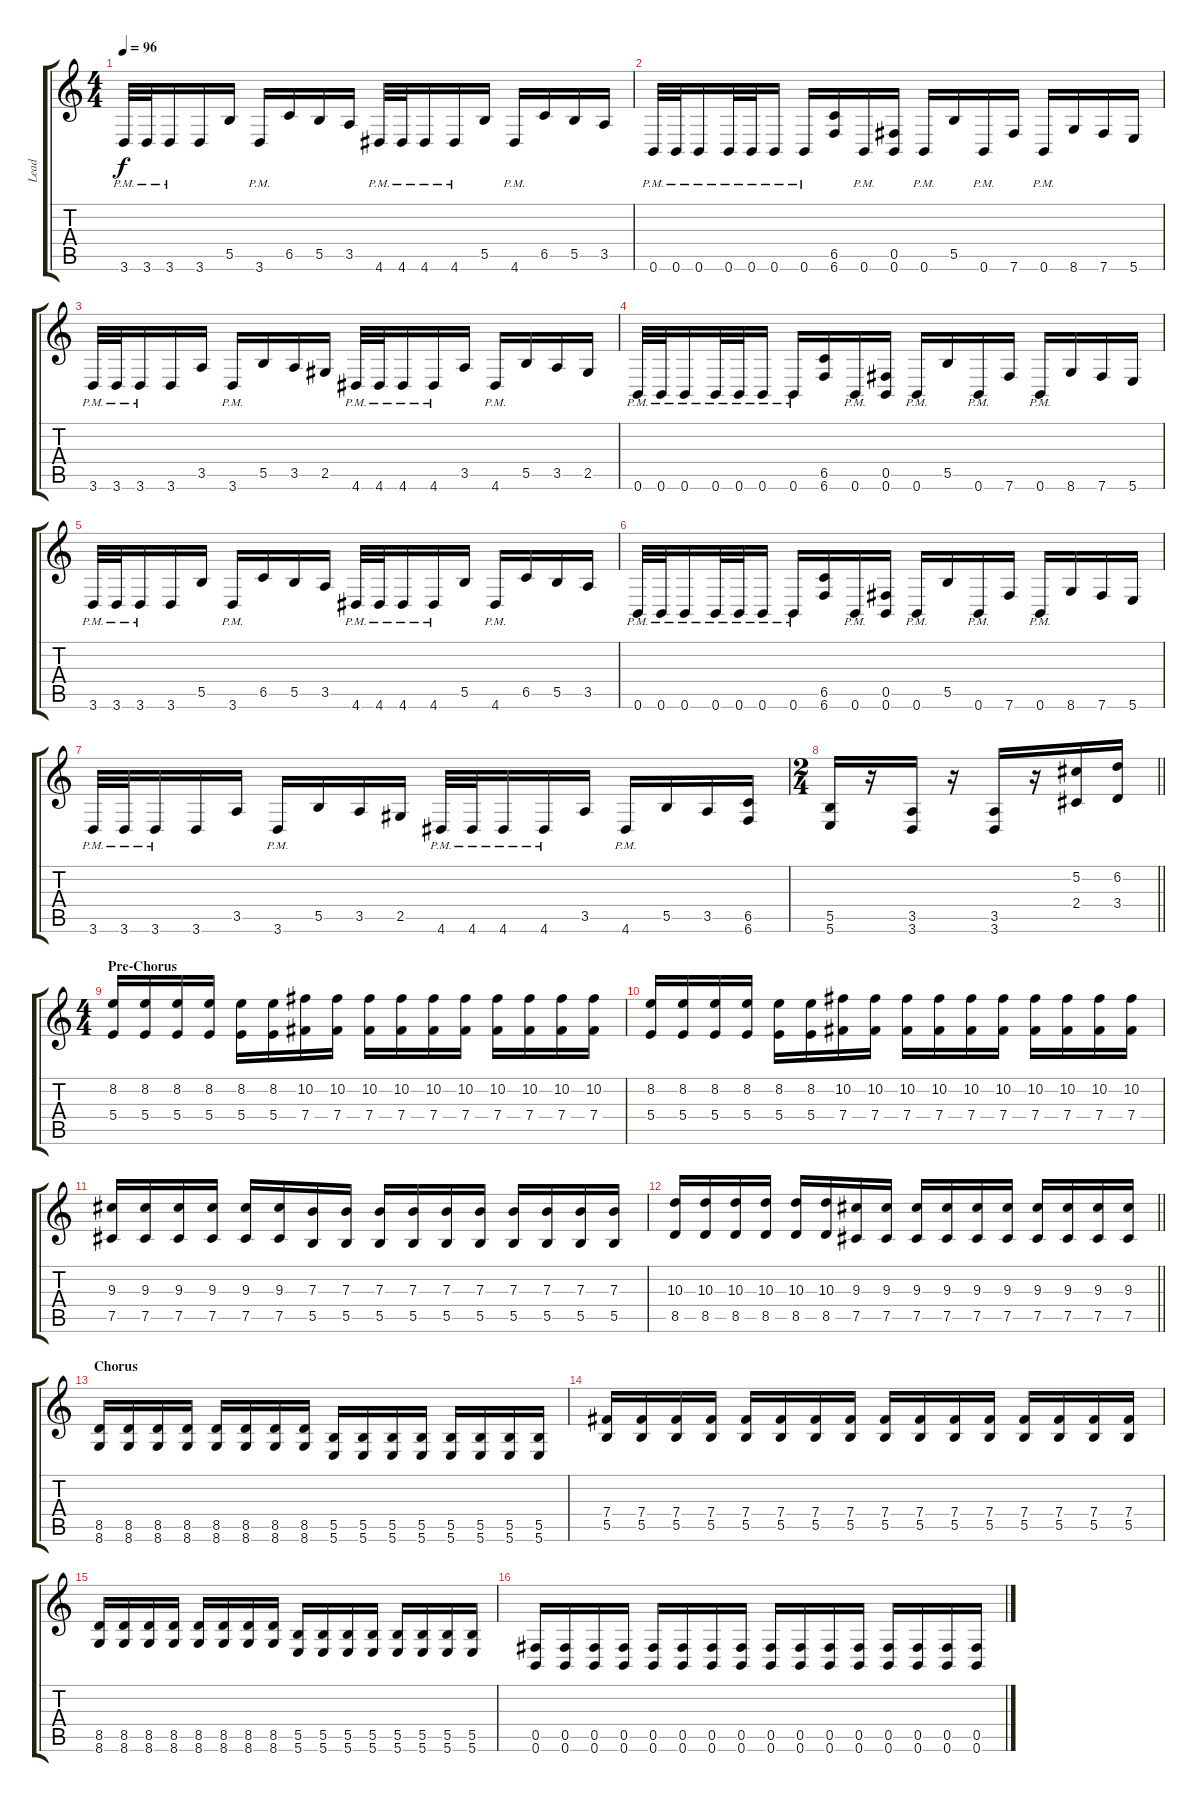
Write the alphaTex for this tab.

\track ("Lead" "Lead") {instrument distortionguitar}
\staff {score tabs}
\tuning (Db4 Ab3 E3 B2 Gb2 B1) {hide}
\ts (4 4)
\tempo 96
\clef g2
\ks c
3.6{pm}.32{dy f} 3.6{pm}.32 3.6{pm}.16 3.6.16 5.5.16 3.6{pm}.16 6.5.16 5.5.16 3.5.16 4.6{pm}.32 4.6{pm}.32 4.6{pm}.16 4.6{pm}.16 5.5.16 4.6{pm}.16 6.5.16 5.5.16 3.5.16 |
0.6{pm}.32 0.6{pm}.32 0.6{pm}.16 0.6{pm}.32 0.6{pm}.32 0.6{pm}.16 0.6{pm}.16 (6.5 6.6).16 0.6{pm}.16 (0.5 0.6).16 0.6{pm}.16 5.5.16 0.6{pm}.16 7.6.16 0.6{pm}.16 8.6.16 7.6.16 5.6.16 |
3.6{pm}.32 3.6{pm}.32 3.6{pm}.16 3.6.16 3.5.16 3.6{pm}.16 5.5.16 3.5.16 2.5.16 4.6{pm}.32 4.6{pm}.32 4.6{pm}.16 4.6{pm}.16 3.5.16 4.6{pm}.16 5.5.16 3.5.16 2.5.16 |
0.6{pm}.32 0.6{pm}.32 0.6{pm}.16 0.6{pm}.32 0.6{pm}.32 0.6{pm}.16 0.6{pm}.16 (6.5 6.6).16 0.6{pm}.16 (0.5 0.6).16 0.6{pm}.16 5.5.16 0.6{pm}.16 7.6.16 0.6{pm}.16 8.6.16 7.6.16 5.6.16 |
3.6{pm}.32 3.6{pm}.32 3.6{pm}.16 3.6.16 5.5.16 3.6{pm}.16 6.5.16 5.5.16 3.5.16 4.6{pm}.32 4.6{pm}.32 4.6{pm}.16 4.6{pm}.16 5.5.16 4.6{pm}.16 6.5.16 5.5.16 3.5.16 |
0.6{pm}.32 0.6{pm}.32 0.6{pm}.16 0.6{pm}.32 0.6{pm}.32 0.6{pm}.16 0.6{pm}.16 (6.5 6.6).16 0.6{pm}.16 (0.5 0.6).16 0.6{pm}.16 5.5.16 0.6{pm}.16 7.6.16 0.6{pm}.16 8.6.16 7.6.16 5.6.16 |
3.6{pm}.32 3.6{pm}.32 3.6{pm}.16 3.6.16 3.5.16 3.6{pm}.16 5.5.16 3.5.16 2.5.16 4.6{pm}.32 4.6{pm}.32 4.6{pm}.16 4.6{pm}.16 3.5.16 4.6{pm}.16 5.5.16 3.5.16 (6.5 6.6).16 |
\ts (2 4)
\barLineRight lightlight
(5.5 5.6).16 r.16 (3.5 3.6).16 r.16 (3.5 3.6).16 r.16 (5.2 2.4).16 (6.2 3.4).16 |
\ts (4 4)
\section ("" "Pre-Chorus")
(8.2 5.4).16 (8.2 5.4).16 (8.2 5.4).16 (8.2 5.4).16 (8.2 5.4).16 (8.2 5.4).16 (10.2 7.4).16 (10.2 7.4).16 (10.2 7.4).16 (10.2 7.4).16 (10.2 7.4).16 (10.2 7.4).16 (10.2 7.4).16 (10.2 7.4).16 (10.2 7.4).16 (10.2 7.4).16 |
(8.2 5.4).16 (8.2 5.4).16 (8.2 5.4).16 (8.2 5.4).16 (8.2 5.4).16 (8.2 5.4).16 (10.2 7.4).16 (10.2 7.4).16 (10.2 7.4).16 (10.2 7.4).16 (10.2 7.4).16 (10.2 7.4).16 (10.2 7.4).16 (10.2 7.4).16 (10.2 7.4).16 (10.2 7.4).16 |
(9.3 7.5).16 (9.3 7.5).16 (9.3 7.5).16 (9.3 7.5).16 (9.3 7.5).16 (9.3 7.5).16 (7.3 5.5).16 (7.3 5.5).16 (7.3 5.5).16 (7.3 5.5).16 (7.3 5.5).16 (7.3 5.5).16 (7.3 5.5).16 (7.3 5.5).16 (7.3 5.5).16 (7.3 5.5).16 |
\barLineRight lightlight
(10.3 8.5).16 (10.3 8.5).16 (10.3 8.5).16 (10.3 8.5).16 (10.3 8.5).16 (10.3 8.5).16 (9.3 7.5).16 (9.3 7.5).16 (9.3 7.5).16 (9.3 7.5).16 (9.3 7.5).16 (9.3 7.5).16 (9.3 7.5).16 (9.3 7.5).16 (9.3 7.5).16 (9.3 7.5).16 |
\section ("" "Chorus")
(8.5 8.6).16 (8.5 8.6).16 (8.5 8.6).16 (8.5 8.6).16 (8.5 8.6).16 (8.5 8.6).16 (8.5 8.6).16 (8.5 8.6).16 (5.5 5.6).16 (5.5 5.6).16 (5.5 5.6).16 (5.5 5.6).16 (5.5 5.6).16 (5.5 5.6).16 (5.5 5.6).16 (5.5 5.6).16 |
(7.4 5.5).16 (7.4 5.5).16 (7.4 5.5).16 (7.4 5.5).16 (7.4 5.5).16 (7.4 5.5).16 (7.4 5.5).16 (7.4 5.5).16 (7.4 5.5).16 (7.4 5.5).16 (7.4 5.5).16 (7.4 5.5).16 (7.4 5.5).16 (7.4 5.5).16 (7.4 5.5).16 (7.4 5.5).16 |
(8.5 8.6).16 (8.5 8.6).16 (8.5 8.6).16 (8.5 8.6).16 (8.5 8.6).16 (8.5 8.6).16 (8.5 8.6).16 (8.5 8.6).16 (5.5 5.6).16 (5.5 5.6).16 (5.5 5.6).16 (5.5 5.6).16 (5.5 5.6).16 (5.5 5.6).16 (5.5 5.6).16 (5.5 5.6).16 |
(0.5 0.6).16 (0.5 0.6).16 (0.5 0.6).16 (0.5 0.6).16 (0.5 0.6).16 (0.5 0.6).16 (0.5 0.6).16 (0.5 0.6).16 (0.5 0.6).16 (0.5 0.6).16 (0.5 0.6).16 (0.5 0.6).16 (0.5 0.6).16 (0.5 0.6).16 (0.5 0.6).16 (0.5 0.6).16
